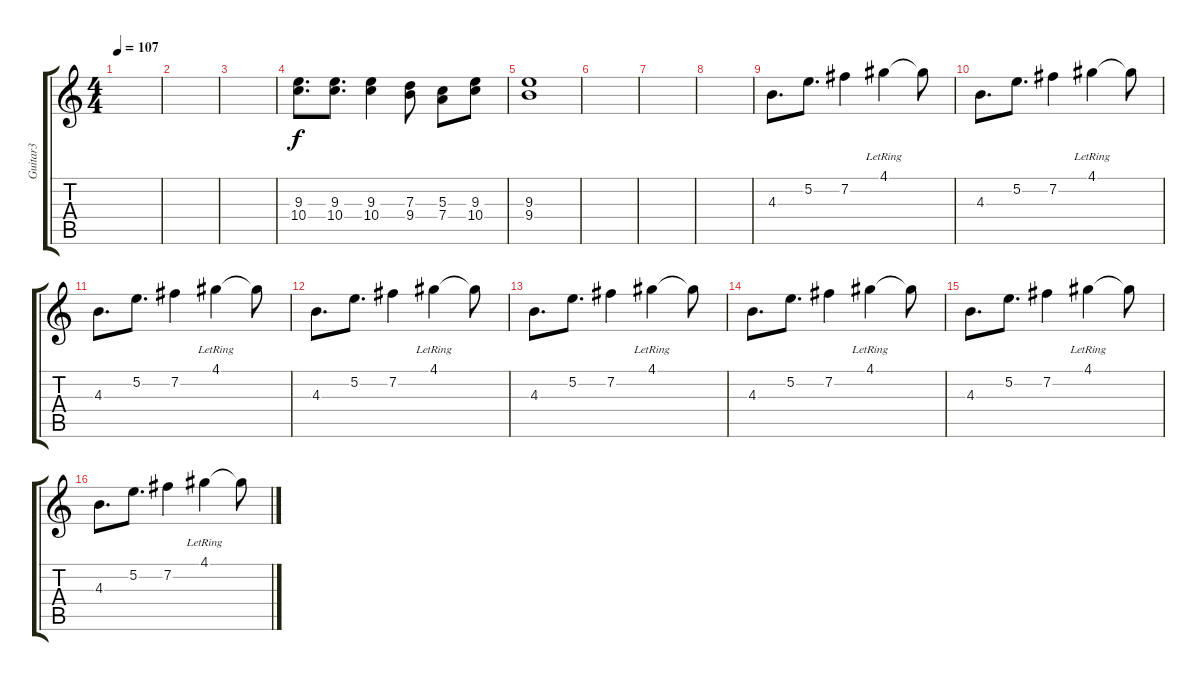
\track ("Guitar3" "Guitar3") {instrument acousticguitarsteel}
\staff {score tabs}
\tuning (E4 B3 G3 D3 A2 E2) {hide}
\ts (4 4)
\tempo 107
\clef g2
\ks c
|
|
|
(9.3 10.4).8{d} (9.3 10.4).8{d} (9.3 10.4).4 (7.3 9.4).8 (5.3 7.4).8 (9.3 10.4).8 |
(9.3 9.4).1 |
|
|
|
4.3.8{d} 5.2.8{d} 7.2.4 4.1{lr}.4 4.1{t}.8 |
4.3.8{d} 5.2.8{d} 7.2.4 4.1{lr}.4 4.1{t}.8 |
4.3.8{d} 5.2.8{d} 7.2.4 4.1{lr}.4 4.1{t}.8 |
4.3.8{d} 5.2.8{d} 7.2.4 4.1{lr}.4 4.1{t}.8 |
4.3.8{d} 5.2.8{d} 7.2.4 4.1{lr}.4 4.1{t}.8 |
4.3.8{d} 5.2.8{d} 7.2.4 4.1{lr}.4 4.1{t}.8 |
4.3.8{d} 5.2.8{d} 7.2.4 4.1{lr}.4 4.1{t}.8 |
4.3.8{d} 5.2.8{d} 7.2.4 4.1{lr}.4 4.1{t}.8
